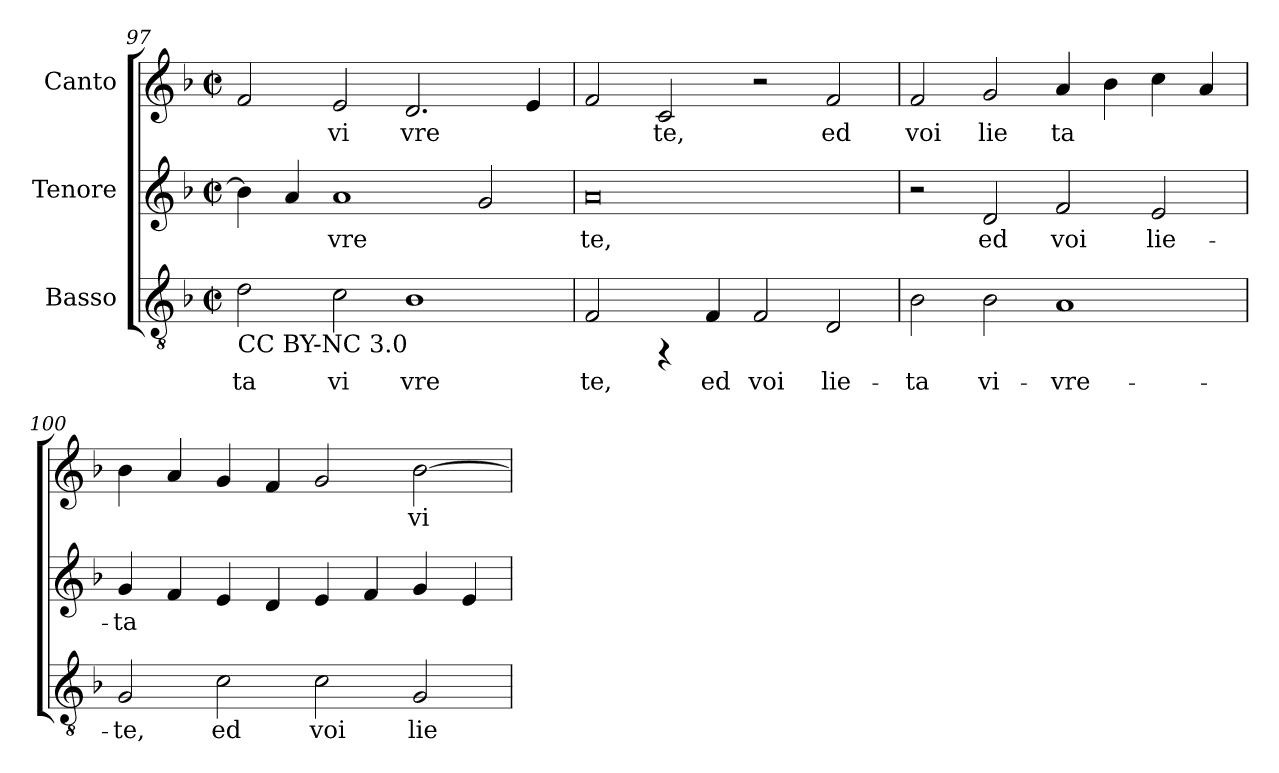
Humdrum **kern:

**kern	**text	**kern	**text	**kern	**text
*part3	*part3	*part2	*part2	*part1	*part1
*staff3	*staff3	*staff2	*staff2	*staff1	*staff1
*I"Basso	*	*I"Tenore	*	*I"Canto	*
*clefGv2	*	*clefG2	*	*clefG2	*
*k[b-]	*	*k[b-]	*	*k[b-]	*
*F:	*	*F:	*	*F:	*
*M2/2	*	*M2/2	*	*M2/2	*
*met(c|)	*	*met(c|)	*	*met(c|)	*
=97	=97	=97	=97	=97	=97
!LO:TX:b:t=CC BY-NC 3.0	!	!	!	!	!
!	!LO:LY:b:cj	!	!LO:LY:b:cj	!	!LO:LY:b:cj
2d\	ta	4b-\]	.	2f/	.
!	!	!	!LO:LY:b:cj	!	!
.	.	4a/	.	.	.
!	!LO:LY:b:cj	!	!LO:LY:b:cj	!	!LO:LY:b:cj
2c\	vi	1a	vre	2e/	vi
!	!LO:LY:b:cj	!	!	!	!LO:LY:b:cj
1B-	vre	.	.	2.d/	vre
!	!	!	!LO:LY:b:cj	!	!
.	.	2g/	.	.	.
!	!	!	!	!	!LO:LY:b:cj
.	.	.	.	4e/	.
!!LO:PB:g=z
=98	=98	=98	=98	=98	=98
!	!LO:LY:b:cj	!	!LO:LY:b:cj	!	!LO:LY:b:cj
2F/	te,	0a	te,	2f/	.
!	!	!	!	!	!LO:LY:b:cj
4rFF	.	.	.	2c/	te,
!	!LO:LY:b:cj	!	!	!	!
4F/	ed	.	.	.	.
!	!LO:LY:b:cj	!	!	!	!
2F/	voi	.	.	2r	.
!	!LO:LY:b:cj	!	!	!	!LO:LY:b:cj
2D/	lie-	.	.	2f/	ed
=99	=99	=99	=99	=99	=99
!	!LO:LY:b:cj	!	!	!	!LO:LY:b:cj
2B-\	-ta	2r	.	2f/	voi
!	!LO:LY:b:cj	!	!LO:LY:b:cj	!	!LO:LY:b:cj
2B-\	vi-	2d/	ed	2g/	lie
!	!LO:LY:b:cj	!	!LO:LY:b:cj	!	!LO:LY:b:cj
1A	-vre-	2f/	voi	4a/	ta
!	!	!	!	!	!LO:LY:b:cj
.	.	.	.	4b-\	.
!	!	!	!LO:LY:b:cj	!	!LO:LY:b:cj
.	.	2e/	lie-	4cc\	.
!	!	!	!	!	!LO:LY:b:cj
.	.	.	.	4a/	.
=100	=100	=100	=100	=100	=100
!	!LO:LY:b:cj	!	!LO:LY:b:cj	!	!LO:LY:b:cj
2G/	-te,	4g/	-ta	4b-\	.
!	!	!	!LO:LY:b:cj	!	!LO:LY:b:cj
.	.	4f/	.	4a/	.
!	!LO:LY:b:cj	!	!LO:LY:b:cj	!	!LO:LY:b:cj
2c\	ed	4e/	.	4g/	.
!	!	!	!LO:LY:b:cj	!	!LO:LY:b:cj
.	.	4d/	.	4f/	.
!	!LO:LY:b:cj	!	!LO:LY:b:cj	!	!LO:LY:b:cj
2c\	voi	4e/	.	2g/	.
!	!	!	!LO:LY:b:cj	!	!
.	.	4f/	.	.	.
!	!LO:LY:b:cj	!	!LO:LY:b:cj	!	!LO:LY:b:cj
2G/	lie-	4g/	.	[>2b-\	vi
!	!	!	!LO:LY:b:cj	!	!
.	.	4e/	.	.	.
=	=	=	=	=	=
*-	*-	*-	*-	*-	*-
